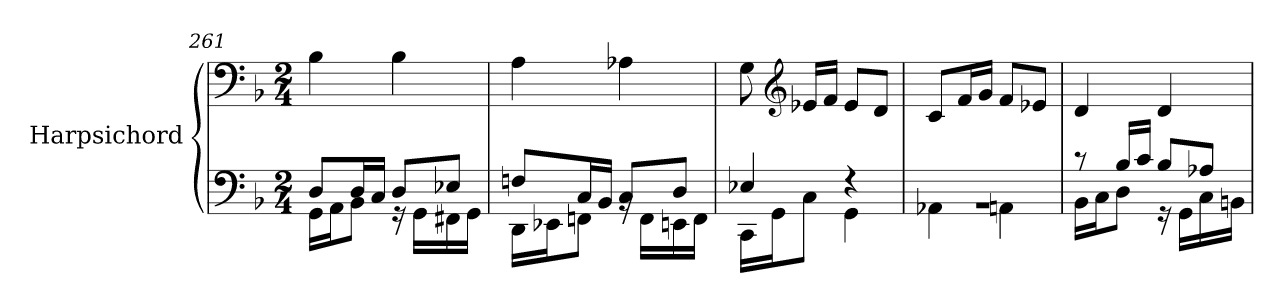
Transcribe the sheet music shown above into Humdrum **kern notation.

**kern	**kern
*part1	*part1
*staff2	*staff1
*I"Harpsichord	*
*I'Hch.	*
*clefF4	*clefF4
*k[b-]	*k[b-]
*M2/4	*M2/4
=261	=261
*^	*
8D/L	16GG\LL	4B-\
.	16AA\J	.
16D/L	8BB-\J	.
16C/JJ	.	.
8D/L	16r	4B-\
.	16GG\LL	.
8E-X/J	16FF#X\	.
.	16GG\JJ	.
=262	=262	=262
8Fn/L	16DD\LL	4A\
.	16EE-X\J	.
16C/L	8FFn\J	.
16BB-/JJ	.	.
8C/L	16rBB	4A-X\
.	16FF\LL	.
8D/J	16EEn\	.
.	16FF\JJ	.
=263	=263	=263
4E-X/	16CC\LL	8G\
.	16GG\J	.
*	*	*clefG2
.	8C\J	16e-X/LL
.	.	16f/JJ
4r	4GG\	8e-/L
.	.	8d/J
=264	=264	=264
2rBB	4AA-X\	8c/L
.	.	16f/L
.	.	16g/JJ
.	4AAn\	8f/L
.	.	8e-X/J
!!LO:PB:g=z
=265	=265	=265
8r	16BB-\LL	4d/
.	16C\J	.
16B-/LL	8D\J	.
16c/JJ	.	.
8B-/L	16r	4d/
.	16GG\LL	.
8A-X/J	16C\	.
.	16BBn\JJ	.
*v	*v	*
=	=
*-	*-
